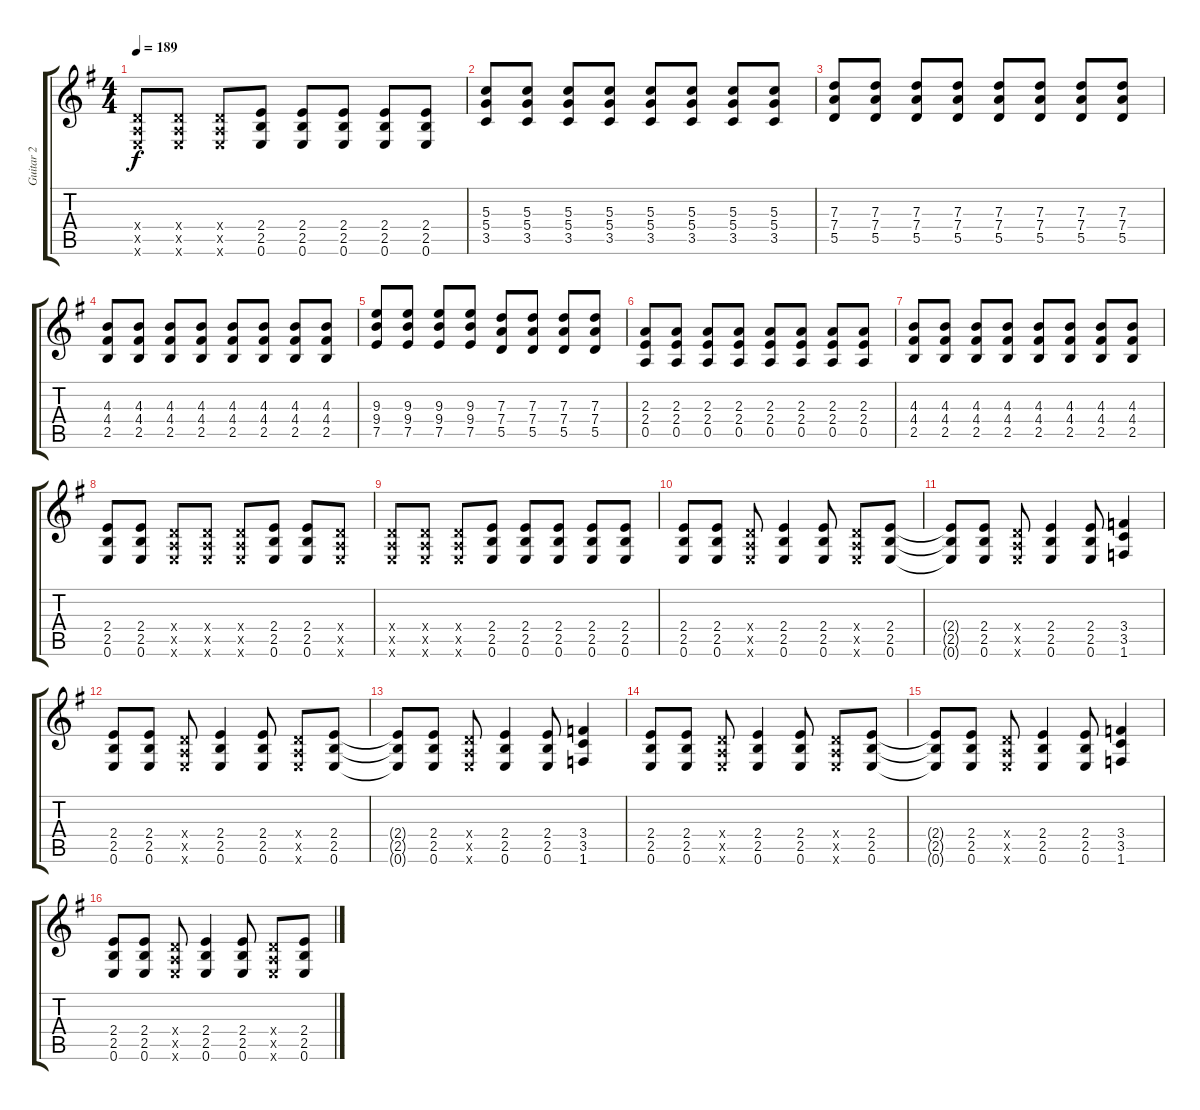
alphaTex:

\track ("Guitar 2" "Guitar 2") {instrument distortionguitar}
\staff {score tabs}
\tuning (E4 B3 G3 D3 A2 E2) {hide}
\ts (4 4)
\tempo 189
\clef g2
\ks g
(0.4{x} 0.5{x} 0.6{x}).8{dy f} (0.4{x} 0.5{x} 0.6{x}).8 (0.4{x} 0.5{x} 0.6{x}).8 (2.4 2.5 0.6).8 (2.4 2.5 0.6).8 (2.4 2.5 0.6).8 (2.4 2.5 0.6).8 (2.4 2.5 0.6).8 |
(5.3 5.4 3.5).8 (5.3 5.4 3.5).8 (5.3 5.4 3.5).8 (5.3 5.4 3.5).8 (5.3 5.4 3.5).8 (5.3 5.4 3.5).8 (5.3 5.4 3.5).8 (5.3 5.4 3.5).8 |
(7.3 7.4 5.5).8 (7.3 7.4 5.5).8 (7.3 7.4 5.5).8 (7.3 7.4 5.5).8 (7.3 7.4 5.5).8 (7.3 7.4 5.5).8 (7.3 7.4 5.5).8 (7.3 7.4 5.5).8 |
(4.3 4.4 2.5).8 (4.3 4.4 2.5).8 (4.3 4.4 2.5).8 (4.3 4.4 2.5).8 (4.3 4.4 2.5).8 (4.3 4.4 2.5).8 (4.3 4.4 2.5).8 (4.3 4.4 2.5).8 |
(9.3 9.4 7.5).8 (9.3 9.4 7.5).8 (9.3 9.4 7.5).8 (9.3 9.4 7.5).8 (7.3 7.4 5.5).8 (7.3 7.4 5.5).8 (7.3 7.4 5.5).8 (7.3 7.4 5.5).8 |
(2.3 2.4 0.5).8 (2.3 2.4 0.5).8 (2.3 2.4 0.5).8 (2.3 2.4 0.5).8 (2.3 2.4 0.5).8 (2.3 2.4 0.5).8 (2.3 2.4 0.5).8 (2.3 2.4 0.5).8 |
(4.3 4.4 2.5).8 (4.3 4.4 2.5).8 (4.3 4.4 2.5).8 (4.3 4.4 2.5).8 (4.3 4.4 2.5).8 (4.3 4.4 2.5).8 (4.3 4.4 2.5).8 (4.3 4.4 2.5).8 |
(2.4 2.5 0.6).8 (2.4 2.5 0.6).8 (0.4{x} 0.5{x} 0.6{x}).8 (0.4{x} 0.5{x} 0.6{x}).8 (0.4{x} 0.5{x} 0.6{x}).8 (2.4 2.5 0.6).8 (2.4 2.5 0.6).8 (0.4{x} 0.5{x} 0.6{x}).8 |
(0.4{x} 0.5{x} 0.6{x}).8 (0.4{x} 0.5{x} 0.6{x}).8 (0.4{x} 0.5{x} 0.6{x}).8 (2.4 2.5 0.6).8 (2.4 2.5 0.6).8 (2.4 2.5 0.6).8 (2.4 2.5 0.6).8 (2.4 2.5 0.6).8 |
(2.4 2.5 0.6).8 (2.4 2.5 0.6).8 (0.4{x} 0.5{x} 0.6{x}).8 (2.4 2.5 0.6).4 (2.4 2.5 0.6).8 (0.4{x} 0.5{x} 0.6{x}).8 (2.4 2.5 0.6).8 |
(2.4{t} 2.5{t} 0.6{t}).8 (2.4 2.5 0.6).8 (0.4{x} 0.5{x} 0.6{x}).8 (2.4 2.5 0.6).4 (2.4 2.5 0.6).8 (3.4 3.5 1.6).4 |
(2.4 2.5 0.6).8 (2.4 2.5 0.6).8 (0.4{x} 0.5{x} 0.6{x}).8 (2.4 2.5 0.6).4 (2.4 2.5 0.6).8 (0.4{x} 0.5{x} 0.6{x}).8 (2.4 2.5 0.6).8 |
(2.4{t} 2.5{t} 0.6{t}).8 (2.4 2.5 0.6).8 (0.4{x} 0.5{x} 0.6{x}).8 (2.4 2.5 0.6).4 (2.4 2.5 0.6).8 (3.4 3.5 1.6).4 |
(2.4 2.5 0.6).8 (2.4 2.5 0.6).8 (0.4{x} 0.5{x} 0.6{x}).8 (2.4 2.5 0.6).4 (2.4 2.5 0.6).8 (0.4{x} 0.5{x} 0.6{x}).8 (2.4 2.5 0.6).8 |
(2.4{t} 2.5{t} 0.6{t}).8 (2.4 2.5 0.6).8 (0.4{x} 0.5{x} 0.6{x}).8 (2.4 2.5 0.6).4 (2.4 2.5 0.6).8 (3.4 3.5 1.6).4 |
(2.4 2.5 0.6).8 (2.4 2.5 0.6).8 (0.4{x} 0.5{x} 0.6{x}).8 (2.4 2.5 0.6).4 (2.4 2.5 0.6).8 (0.4{x} 0.5{x} 0.6{x}).8 (2.4 2.5 0.6).8
